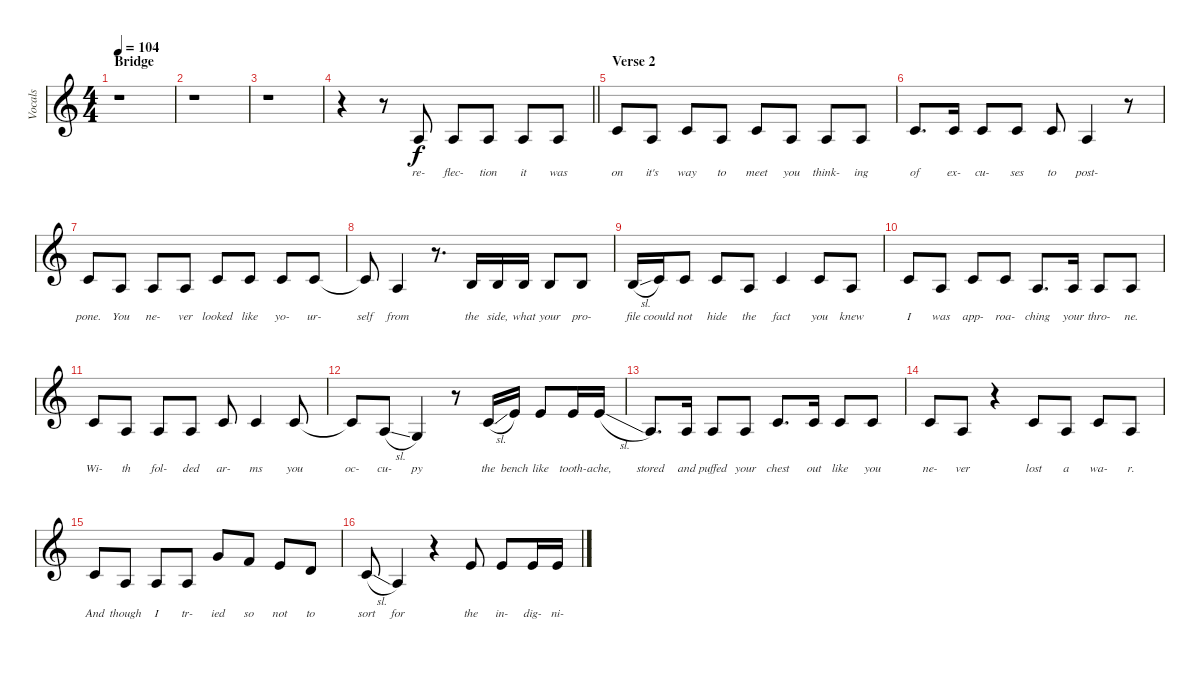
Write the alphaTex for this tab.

\track ("Vocals" "Vocals") {instrument lead6voice}
\staff {score}
\tuning (E4 B3 G3 D3 A2 E2) {hide}
\ts (4 4)
\section ("" "Bridge")
\tempo 104
\clef g2
\ks c
r.1{dy f} |
r.1 |
r.1 |
\barLineRight lightlight
r.4 r.8 7.4.8{lyrics (0 "re-") lyrics (1 "") lyrics (2 "") lyrics (3 "") lyrics (4 "")} 7.4.8{lyrics (0 "flec-") lyrics (1 "") lyrics (2 "") lyrics (3 "") lyrics (4 "")} 7.4.8{lyrics (0 "tion") lyrics (1 "") lyrics (2 "") lyrics (3 "") lyrics (4 "")} 7.4.8{lyrics (0 "it") lyrics (1 "") lyrics (2 "") lyrics (3 "") lyrics (4 "")} 7.4.8{lyrics (0 "was") lyrics (1 "") lyrics (2 "") lyrics (3 "") lyrics (4 "")} |
\section ("" "Verse 2")
5.3.8{lyrics (0 "on") lyrics (1 "") lyrics (2 "") lyrics (3 "") lyrics (4 "")} 7.4.8{lyrics (0 "it's") lyrics (1 "") lyrics (2 "") lyrics (3 "") lyrics (4 "")} 5.3.8{lyrics (0 "way") lyrics (1 "") lyrics (2 "") lyrics (3 "") lyrics (4 "")} 7.4.8{lyrics (0 "to") lyrics (1 "") lyrics (2 "") lyrics (3 "") lyrics (4 "")} 5.3.8{lyrics (0 "meet") lyrics (1 "") lyrics (2 "") lyrics (3 "") lyrics (4 "")} 7.4.8{lyrics (0 "you") lyrics (1 "") lyrics (2 "") lyrics (3 "") lyrics (4 "")} 7.4.8{lyrics (0 "think-") lyrics (1 "") lyrics (2 "") lyrics (3 "") lyrics (4 "")} 7.4.8{lyrics (0 "ing") lyrics (1 "") lyrics (2 "") lyrics (3 "") lyrics (4 "")} |
5.3.8{d lyrics (0 "of") lyrics (1 "") lyrics (2 "") lyrics (3 "") lyrics (4 "")} 5.3.16{lyrics (0 "ex-") lyrics (1 "") lyrics (2 "") lyrics (3 "") lyrics (4 "")} 5.3.8{lyrics (0 "cu-") lyrics (1 "") lyrics (2 "") lyrics (3 "") lyrics (4 "")} 5.3.8{lyrics (0 "ses") lyrics (1 "") lyrics (2 "") lyrics (3 "") lyrics (4 "")} 5.3.8{lyrics (0 "to") lyrics (1 "") lyrics (2 "") lyrics (3 "") lyrics (4 "")} 7.4.4{lyrics (0 "post-") lyrics (1 "") lyrics (2 "") lyrics (3 "") lyrics (4 "")} r.8 |
5.3.8{lyrics (0 "pone.") lyrics (1 "") lyrics (2 "") lyrics (3 "") lyrics (4 "")} 7.4.8{lyrics (0 "You") lyrics (1 "") lyrics (2 "") lyrics (3 "") lyrics (4 "")} 7.4.8{lyrics (0 "ne-") lyrics (1 "") lyrics (2 "") lyrics (3 "") lyrics (4 "")} 7.4.8{lyrics (0 "ver") lyrics (1 "") lyrics (2 "") lyrics (3 "") lyrics (4 "")} 5.3.8{lyrics (0 "looked") lyrics (1 "") lyrics (2 "") lyrics (3 "") lyrics (4 "")} 5.3.8{lyrics (0 "like") lyrics (1 "") lyrics (2 "") lyrics (3 "") lyrics (4 "")} 5.3.8{lyrics (0 "yo-") lyrics (1 "") lyrics (2 "") lyrics (3 "") lyrics (4 "")} 5.3.8{lyrics (0 "ur-") lyrics (1 "") lyrics (2 "") lyrics (3 "") lyrics (4 "")} |
5.3{t}.8{lyrics (0 "self") lyrics (1 "") lyrics (2 "") lyrics (3 "") lyrics (4 "")} 7.4.4{lyrics (0 "from") lyrics (1 "") lyrics (2 "") lyrics (3 "") lyrics (4 "")} r.8{d} 4.3.16{lyrics (0 "the") lyrics (1 "") lyrics (2 "") lyrics (3 "") lyrics (4 "")} 4.3.16{lyrics (0 "side,") lyrics (1 "") lyrics (2 "") lyrics (3 "") lyrics (4 "")} 4.3.16{lyrics (0 "what") lyrics (1 "") lyrics (2 "") lyrics (3 "") lyrics (4 "")} 4.3.8{lyrics (0 "your") lyrics (1 "") lyrics (2 "") lyrics (3 "") lyrics (4 "")} 4.3.8{lyrics (0 "pro-") lyrics (1 "") lyrics (2 "") lyrics (3 "") lyrics (4 "")} |
4.3{sl}.16{lyrics (0 "file") lyrics (1 "") lyrics (2 "") lyrics (3 "") lyrics (4 "")} 5.3.16{lyrics (0 "coould") lyrics (1 "") lyrics (2 "") lyrics (3 "") lyrics (4 "")} 5.3.8{lyrics (0 "not") lyrics (1 "") lyrics (2 "") lyrics (3 "") lyrics (4 "")} 5.3.8{lyrics (0 "hide") lyrics (1 "") lyrics (2 "") lyrics (3 "") lyrics (4 "")} 7.4.8{lyrics (0 "the") lyrics (1 "") lyrics (2 "") lyrics (3 "") lyrics (4 "")} 5.3.4{lyrics (0 "fact") lyrics (1 "") lyrics (2 "") lyrics (3 "") lyrics (4 "")} 5.3.8{lyrics (0 "you") lyrics (1 "") lyrics (2 "") lyrics (3 "") lyrics (4 "")} 7.4.8{lyrics (0 "knew") lyrics (1 "") lyrics (2 "") lyrics (3 "") lyrics (4 "")} |
5.3.8{lyrics (0 "I") lyrics (1 "") lyrics (2 "") lyrics (3 "") lyrics (4 "")} 7.4.8{lyrics (0 "was") lyrics (1 "") lyrics (2 "") lyrics (3 "") lyrics (4 "")} 5.3.8{lyrics (0 "app-") lyrics (1 "") lyrics (2 "") lyrics (3 "") lyrics (4 "")} 5.3.8{lyrics (0 "roa-") lyrics (1 "") lyrics (2 "") lyrics (3 "") lyrics (4 "")} 7.4.8{d lyrics (0 "ching") lyrics (1 "") lyrics (2 "") lyrics (3 "") lyrics (4 "")} 7.4.16{lyrics (0 "your") lyrics (1 "") lyrics (2 "") lyrics (3 "") lyrics (4 "")} 7.4.8{lyrics (0 "thro-") lyrics (1 "") lyrics (2 "") lyrics (3 "") lyrics (4 "")} 7.4.8{lyrics (0 "ne.") lyrics (1 "") lyrics (2 "") lyrics (3 "") lyrics (4 "")} |
5.3.8{lyrics (0 "Wi-") lyrics (1 "") lyrics (2 "") lyrics (3 "") lyrics (4 "")} 7.4.8{lyrics (0 "th") lyrics (1 "") lyrics (2 "") lyrics (3 "") lyrics (4 "")} 7.4.8{lyrics (0 "fol-") lyrics (1 "") lyrics (2 "") lyrics (3 "") lyrics (4 "")} 7.4.8{lyrics (0 "ded") lyrics (1 "") lyrics (2 "") lyrics (3 "") lyrics (4 "")} 5.3.8{lyrics (0 "ar-") lyrics (1 "") lyrics (2 "") lyrics (3 "") lyrics (4 "")} 5.3.4{lyrics (0 "ms") lyrics (1 "") lyrics (2 "") lyrics (3 "") lyrics (4 "")} 5.3.8{lyrics (0 "you") lyrics (1 "") lyrics (2 "") lyrics (3 "") lyrics (4 "")} |
5.3{t}.8{lyrics (0 "oc-") lyrics (1 "") lyrics (2 "") lyrics (3 "") lyrics (4 "")} 7.4{sl}.8{lyrics (0 "cu-") lyrics (1 "") lyrics (2 "") lyrics (3 "") lyrics (4 "")} 5.4.4{lyrics (0 "py") lyrics (1 "") lyrics (2 "") lyrics (3 "") lyrics (4 "")} r.8 5.3{sl}.16{lyrics (0 "the") lyrics (1 "") lyrics (2 "") lyrics (3 "") lyrics (4 "")} 9.3.16{lyrics (0 "bench") lyrics (1 "") lyrics (2 "") lyrics (3 "") lyrics (4 "")} 9.3.8{lyrics (0 "like") lyrics (1 "") lyrics (2 "") lyrics (3 "") lyrics (4 "")} 9.3.16{lyrics (0 "tooth-") lyrics (1 "") lyrics (2 "") lyrics (3 "") lyrics (4 "")} 9.3{sl}.16{lyrics (0 "ache,") lyrics (1 "") lyrics (2 "") lyrics (3 "") lyrics (4 "")} |
2.3.8{d lyrics (0 "stored") lyrics (1 "") lyrics (2 "") lyrics (3 "") lyrics (4 "")} 2.3.16{lyrics (0 "and") lyrics (1 "") lyrics (2 "") lyrics (3 "") lyrics (4 "")} 2.3.8{lyrics (0 "puffed") lyrics (1 "") lyrics (2 "") lyrics (3 "") lyrics (4 "")} 2.3.8{lyrics (0 "your") lyrics (1 "") lyrics (2 "") lyrics (3 "") lyrics (4 "")} 5.3.8{d lyrics (0 "chest") lyrics (1 "") lyrics (2 "") lyrics (3 "") lyrics (4 "")} 5.3.16{lyrics (0 "out") lyrics (1 "") lyrics (2 "") lyrics (3 "") lyrics (4 "")} 5.3.8{lyrics (0 "like") lyrics (1 "") lyrics (2 "") lyrics (3 "") lyrics (4 "")} 5.3.8{lyrics (0 "you") lyrics (1 "") lyrics (2 "") lyrics (3 "") lyrics (4 "")} |
5.3.8{lyrics (0 "ne-") lyrics (1 "") lyrics (2 "") lyrics (3 "") lyrics (4 "")} 7.4.8{lyrics (0 "ver") lyrics (1 "") lyrics (2 "") lyrics (3 "") lyrics (4 "")} r.4 5.3.8{lyrics (0 "lost") lyrics (1 "") lyrics (2 "") lyrics (3 "") lyrics (4 "")} 7.4.8{lyrics (0 "a") lyrics (1 "") lyrics (2 "") lyrics (3 "") lyrics (4 "")} 5.3.8{lyrics (0 "wa-") lyrics (1 "") lyrics (2 "") lyrics (3 "") lyrics (4 "")} 7.4.8{lyrics (0 "r.") lyrics (1 "") lyrics (2 "") lyrics (3 "") lyrics (4 "")} |
5.3.8{lyrics (0 "And") lyrics (1 "") lyrics (2 "") lyrics (3 "") lyrics (4 "")} 7.4.8{lyrics (0 "though") lyrics (1 "") lyrics (2 "") lyrics (3 "") lyrics (4 "")} 7.4.8{lyrics (0 "I") lyrics (1 "") lyrics (2 "") lyrics (3 "") lyrics (4 "")} 7.4.8{lyrics (0 "tr-") lyrics (1 "") lyrics (2 "") lyrics (3 "") lyrics (4 "")} 8.2.8{lyrics (0 "ied") lyrics (1 "") lyrics (2 "") lyrics (3 "") lyrics (4 "")} 6.2.8{lyrics (0 "so") lyrics (1 "") lyrics (2 "") lyrics (3 "") lyrics (4 "")} 5.2.8{lyrics (0 "not") lyrics (1 "") lyrics (2 "") lyrics (3 "") lyrics (4 "")} 7.3.8{lyrics (0 "to") lyrics (1 "") lyrics (2 "") lyrics (3 "") lyrics (4 "")} |
5.3{sl}.8{lyrics (0 "sort") lyrics (1 "") lyrics (2 "") lyrics (3 "") lyrics (4 "")} 2.3.4{lyrics (0 "for") lyrics (1 "") lyrics (2 "") lyrics (3 "") lyrics (4 "")} r.4 9.3.8{lyrics (0 "the") lyrics (1 "") lyrics (2 "") lyrics (3 "") lyrics (4 "")} 9.3.8{lyrics (0 "in-") lyrics (1 "") lyrics (2 "") lyrics (3 "") lyrics (4 "")} 9.3.16{lyrics (0 "dig-") lyrics (1 "") lyrics (2 "") lyrics (3 "") lyrics (4 "")} 9.3{sl}.16{lyrics (0 "ni-") lyrics (1 "") lyrics (2 "") lyrics (3 "") lyrics (4 "")}
